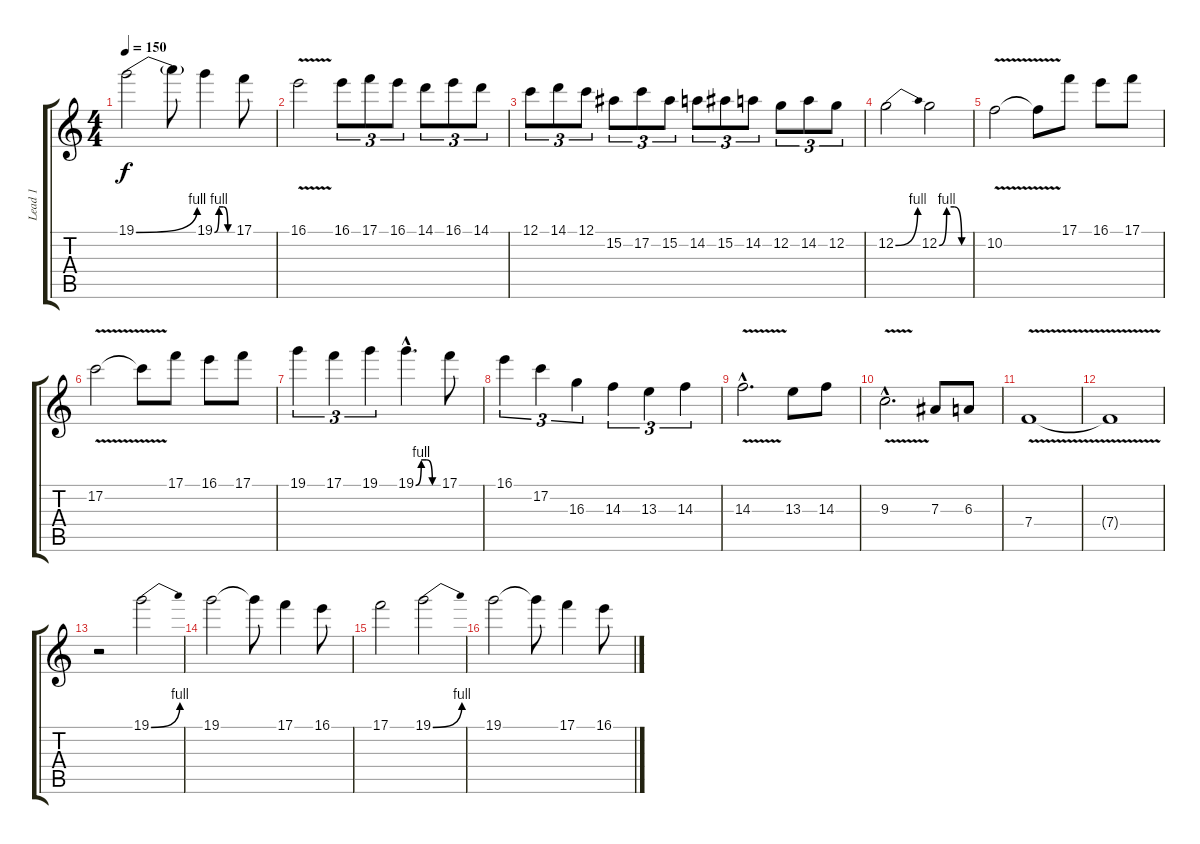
\track ("Lead 1" "Lead 1") {instrument overdrivenguitar}
\staff {score tabs}
\tuning (C4 G3 Eb3 Bb2 F2 C2) {hide}
\ts (4 4)
\tempo 150
\clef g2
\ks c
19.1{be (bend 0 0 60 4)}.2{dy f} 19.1{t}.8 19.1{be (custom 0 0 15 4 30 4 45 0 60 0)}.4 17.1.8 |
16.1{v}.2 16.1.8{tu (3 2)} 17.1.8{tu (3 2)} 16.1.8{tu (3 2)} 14.1.8{tu (3 2)} 16.1.8{tu (3 2)} 14.1.8{tu (3 2)} |
12.1.8{tu (3 2)} 14.1.8{tu (3 2)} 12.1.8{tu (3 2)} 15.2.8{tu (3 2)} 17.2.8{tu (3 2)} 15.2.8{tu (3 2)} 14.2.8{tu (3 2)} 15.2.8{tu (3 2)} 14.2.8{tu (3 2)} 12.2.8{tu (3 2)} 14.2.8{tu (3 2)} 12.2.8{tu (3 2)} |
12.2{be (bend 0 0 60 4)}.2 12.2{be (custom 0 0 15 4 30 4 45 0 60 0)}.2 |
10.2{v}.2 10.2{t}.8 17.1.8 16.1.8 17.1.8 |
17.2{v}.2 17.2{t}.8 17.1.8 16.1.8 17.1.8 |
19.1.4{tu (3 2)} 17.1.4{tu (3 2)} 19.1.4{tu (3 2)} 19.1{be (custom 0 0 15 4 30 4 45 0 60 0) hac}.4{d} 17.1.8 |
16.1.4{tu (3 2)} 17.2.4{tu (3 2)} 16.3.4{tu (3 2)} 14.3.4{tu (3 2)} 13.3.4{tu (3 2)} 14.3.4{tu (3 2)} |
14.3{v hac}.2{d} 13.3.8 14.3.8 |
9.3{v hac}.2{d} 7.3.8 6.3.8 |
7.4{v}.1 |
7.4{t}.1 |
r.2 19.1{be (bend 0 0 60 4)}.2 |
19.1.2 19.1{t}.8 17.1.4 16.1.8 |
17.1.2 19.1{be (bend 0 0 60 4)}.2{volume 8} |
19.1.2 19.1{t}.8 17.1.4 16.1.8
